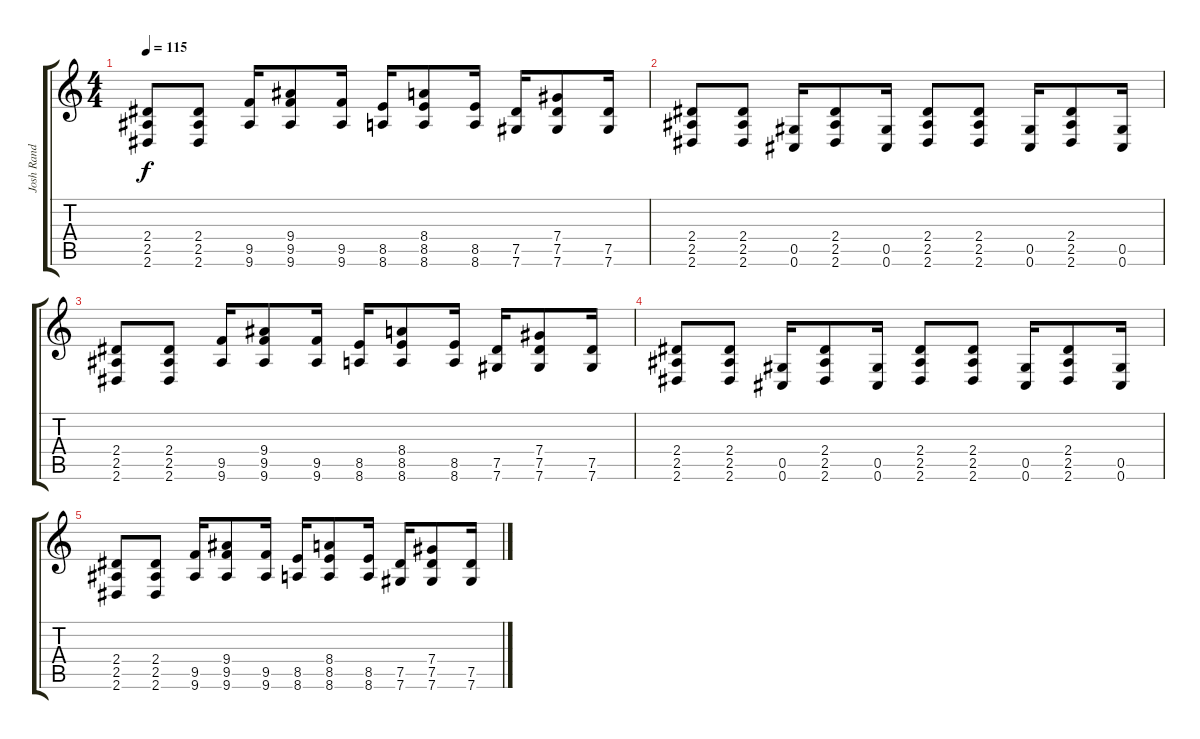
\track ("Josh Rand" "Josh Rand") {instrument overdrivenguitar}
\staff {score tabs}
\tuning (Eb4 Bb3 Gb3 Db3 Ab2 Db2) {hide}
\ts (4 4)
\tempo 115
\clef g2
\ks c
(2.4 2.5 2.6).8{dy f} (2.4 2.5 2.6).8 (9.5 9.6).16 (9.4 9.5 9.6).8 (9.5 9.6).16 (8.5 8.6).16 (8.4 8.5 8.6).8 (8.5 8.6).16 (7.5 7.6).16 (7.4 7.5 7.6).8 (7.5 7.6).16 |
(2.4 2.5 2.6).8 (2.4 2.5 2.6).8 (0.5 0.6).16 (2.4 2.5 2.6).8 (0.5 0.6).16 (2.4 2.5 2.6).8 (2.4 2.5 2.6).8 (0.5 0.6).16 (2.4 2.5 2.6).8 (0.5 0.6).16 |
(2.4 2.5 2.6).8 (2.4 2.5 2.6).8 (9.5 9.6).16 (9.4 9.5 9.6).8 (9.5 9.6).16 (8.5 8.6).16 (8.4 8.5 8.6).8 (8.5 8.6).16 (7.5 7.6).16 (7.4 7.5 7.6).8 (7.5 7.6).16 |
(2.4 2.5 2.6).8 (2.4 2.5 2.6).8 (0.5 0.6).16 (2.4 2.5 2.6).8 (0.5 0.6).16 (2.4 2.5 2.6).8 (2.4 2.5 2.6).8 (0.5 0.6).16 (2.4 2.5 2.6).8 (0.5 0.6).16 |
(2.4 2.5 2.6).8 (2.4 2.5 2.6).8 (9.5 9.6).16 (9.4 9.5 9.6).8 (9.5 9.6).16 (8.5 8.6).16 (8.4 8.5 8.6).8 (8.5 8.6).16 (7.5 7.6).16 (7.4 7.5 7.6).8 (7.5 7.6).16
